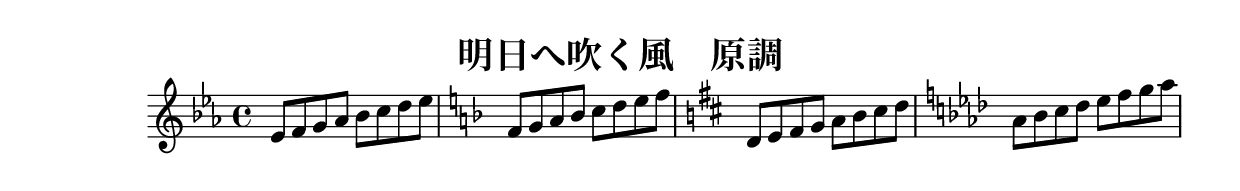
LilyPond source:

\header {
  title = "明日へ吹く風　原調"
}

\score {
  \relative c' {
  \key ees \major
  ees8 f g aes bes c d ees
  \key f \major
  f, g a bes c d e f
  \key d \major
  d, e fis g a b cis d
  \key aes \major
  aes bes c des ees f g aes
  }

  \layout {}
  \midi {}
}